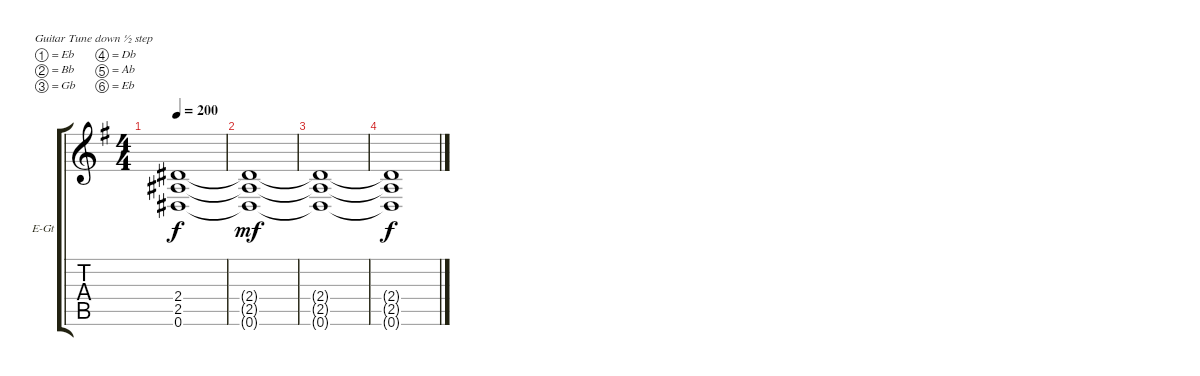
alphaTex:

\bracketExtendMode groupsimilarinstruments
\firstSystemTrackNameOrientation horizontal
\otherSystemsTrackNameOrientation horizontal
\track ("Matthew Tuck" "E-Gt") {instrument distortionguitar}
\staff {score tabs}
\tuning (Eb4 Bb3 Gb3 Db3 Ab2 Eb2)
\ts (4 4)
\tempo 200
\clef g2
\ks g
(2.4 2.5 0.6).1{dy f} |
(0.6{t} 2.5{t} 2.4{t}).1{dy mf} |
(0.6{t} 2.5{t} 2.4{t}).1 |
(0.6{t} 2.5{t} 2.4{t}).1{dy f}
